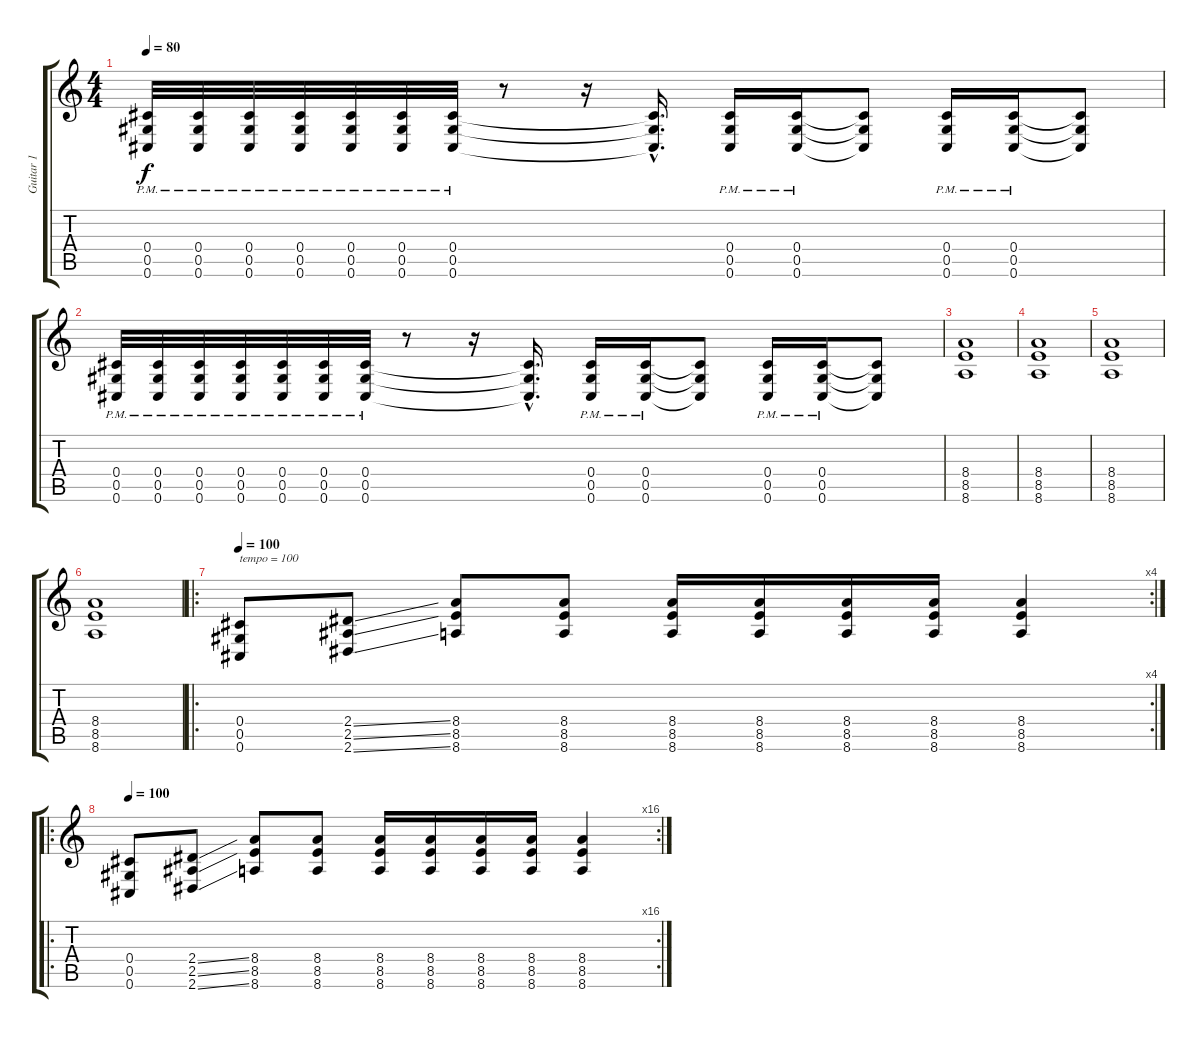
\track ("Guitar 1" "Guitar 1") {instrument distortionguitar}
\staff {score tabs}
\tuning (Eb4 Bb3 Gb3 Db3 Ab2 Db2) {hide}
\ts (4 4)
\tempo 80
\clef g2
\ks c
(0.4{pm} 0.5{pm} 0.6{pm}).32{dy f} (0.4{pm} 0.5{pm} 0.6{pm}).32 (0.4{pm} 0.5{pm} 0.6{pm}).32 (0.4{pm} 0.5{pm} 0.6{pm}).32 (0.4{pm} 0.5{pm} 0.6{pm}).32 (0.4{pm} 0.5{pm} 0.6{pm}).32 (0.4{pm} 0.5{pm} 0.6{pm}).32 r.8 r.16 (0.4{hac t} 0.5{hac t} 0.6{hac t}).16{d} (0.4{pm} 0.5{pm} 0.6{pm}).16 (0.4{pm} 0.5{pm} 0.6{pm}).16 (0.4{t} 0.5{t} 0.6{t}).8 (0.4{pm} 0.5{pm} 0.6{pm}).16 (0.4{pm} 0.5{pm} 0.6{pm}).16 (0.4{t} 0.5{t} 0.6{t}).8 |
(0.4{pm} 0.5{pm} 0.6{pm}).32 (0.4{pm} 0.5{pm} 0.6{pm}).32 (0.4{pm} 0.5{pm} 0.6{pm}).32 (0.4{pm} 0.5{pm} 0.6{pm}).32 (0.4{pm} 0.5{pm} 0.6{pm}).32 (0.4{pm} 0.5{pm} 0.6{pm}).32 (0.4{pm} 0.5{pm} 0.6{pm}).32 r.8 r.16 (0.4{hac t} 0.5{hac t} 0.6{hac t}).16{d} (0.4{pm} 0.5{pm} 0.6{pm}).16 (0.4{pm} 0.5{pm} 0.6{pm}).16 (0.4{t} 0.5{t} 0.6{t}).8 (0.4{pm} 0.5{pm} 0.6{pm}).16 (0.4{pm} 0.5{pm} 0.6{pm}).16 (0.4{t} 0.5{t} 0.6{t}).8 |
(8.4 8.5 8.6).1 |
(8.4 8.5 8.6).1 |
(8.4 8.5 8.6).1 |
(8.4 8.5 8.6).1 |
\ro
\rc 4
\tempo 100
(0.4 0.5 0.6).8{txt "tempo = 100" volume 11 balance 16 instrument distortionguitar} (2.4{ss} 2.5{ss} 2.6{ss}).8 (8.4 8.5 8.6).8 (8.4 8.5 8.6).8 (8.4 8.5 8.6).16 (8.4 8.5 8.6).16 (8.4 8.5 8.6).16 (8.4 8.5 8.6).16 (8.4 8.5 8.6).4 |
\ro
\rc 16
\tempo 100
(0.4 0.5 0.6).8{volume 16 instrument distortionguitar} (2.4{ss} 2.5{ss} 2.6{ss}).8 (8.4 8.5 8.6).8 (8.4 8.5 8.6).8 (8.4 8.5 8.6).16 (8.4 8.5 8.6).16 (8.4 8.5 8.6).16 (8.4 8.5 8.6).16 (8.4 8.5 8.6).4
